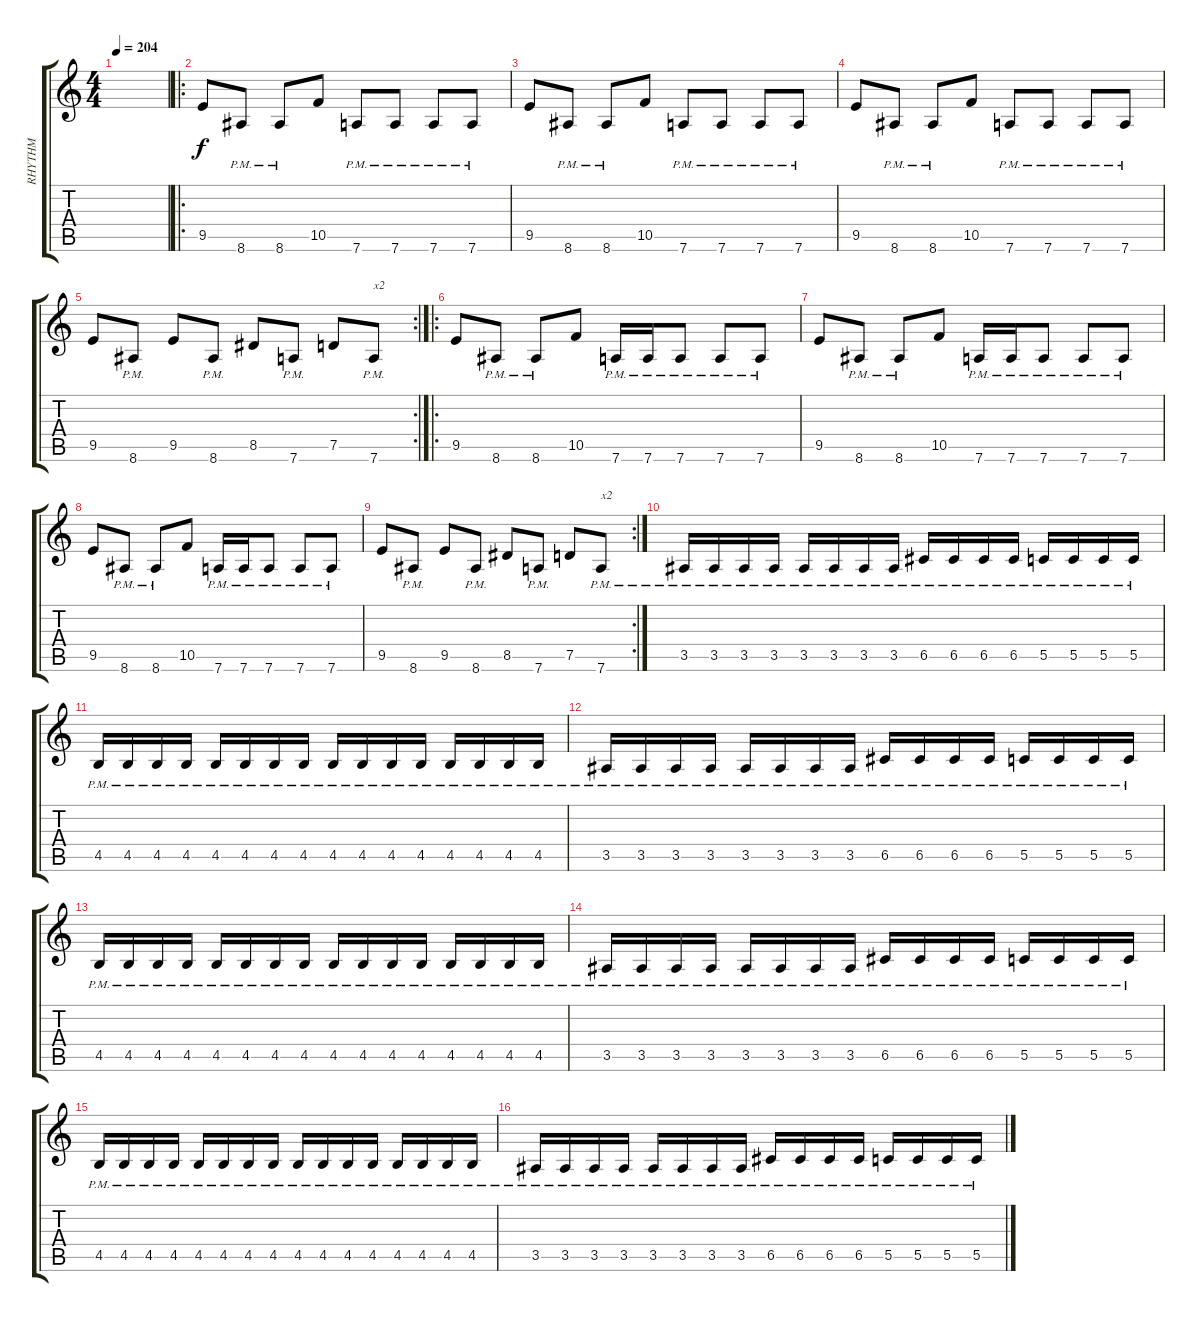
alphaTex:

\track ("RHYTHM" "RHYTHM") {instrument distortionguitar}
\staff {score tabs}
\tuning (D4 A3 F3 C3 G2 D2) {hide}
\ts (4 4)
\tempo 204
\clef g2
\ks c
|
\ro
9.5.8 8.6{pm}.8 8.6{pm}.8 10.5.8 7.6{pm}.8 7.6{pm}.8 7.6{pm}.8 7.6{pm}.8 |
9.5.8 8.6{pm}.8 8.6{pm}.8 10.5.8 7.6{pm}.8 7.6{pm}.8 7.6{pm}.8 7.6{pm}.8 |
9.5.8 8.6{pm}.8 8.6{pm}.8 10.5.8 7.6{pm}.8 7.6{pm}.8 7.6{pm}.8 7.6{pm}.8 |
\rc 2
9.5.8 8.6{pm}.8 9.5.8 8.6{pm}.8 8.5.8 7.6{pm}.8 7.5.8 7.6{pm}.8{txt "x2"} |
\ro
9.5.8 8.6{pm}.8 8.6{pm}.8 10.5.8 7.6{pm}.16 7.6{pm}.16 7.6{pm}.8 7.6{pm}.8 7.6{pm}.8 |
9.5.8 8.6{pm}.8 8.6{pm}.8 10.5.8 7.6{pm}.16 7.6{pm}.16 7.6{pm}.8 7.6{pm}.8 7.6{pm}.8 |
9.5.8 8.6{pm}.8 8.6{pm}.8 10.5.8 7.6{pm}.16 7.6{pm}.16 7.6{pm}.8 7.6{pm}.8 7.6{pm}.8 |
\rc 2
9.5.8 8.6{pm}.8 9.5.8 8.6{pm}.8 8.5.8 7.6{pm}.8 7.5.8 7.6{pm}.8{txt "x2"} |
3.5{pm}.16 3.5{pm}.16 3.5{pm}.16 3.5{pm}.16 3.5{pm}.16 3.5{pm}.16 3.5{pm}.16 3.5{pm}.16 6.5{pm}.16 6.5{pm}.16 6.5{pm}.16 6.5{pm}.16 5.5{pm}.16 5.5{pm}.16 5.5{pm}.16 5.5{pm}.16 |
4.5{pm}.16 4.5{pm}.16 4.5{pm}.16 4.5{pm}.16 4.5{pm}.16 4.5{pm}.16 4.5{pm}.16 4.5{pm}.16 4.5{pm}.16 4.5{pm}.16 4.5{pm}.16 4.5{pm}.16 4.5{pm}.16 4.5{pm}.16 4.5{pm}.16 4.5{pm}.16 |
3.5{pm}.16 3.5{pm}.16 3.5{pm}.16 3.5{pm}.16 3.5{pm}.16 3.5{pm}.16 3.5{pm}.16 3.5{pm}.16 6.5{pm}.16 6.5{pm}.16 6.5{pm}.16 6.5{pm}.16 5.5{pm}.16 5.5{pm}.16 5.5{pm}.16 5.5{pm}.16 |
4.5{pm}.16 4.5{pm}.16 4.5{pm}.16 4.5{pm}.16 4.5{pm}.16 4.5{pm}.16 4.5{pm}.16 4.5{pm}.16 4.5{pm}.16 4.5{pm}.16 4.5{pm}.16 4.5{pm}.16 4.5{pm}.16 4.5{pm}.16 4.5{pm}.16 4.5{pm}.16 |
3.5{pm}.16 3.5{pm}.16 3.5{pm}.16 3.5{pm}.16 3.5{pm}.16 3.5{pm}.16 3.5{pm}.16 3.5{pm}.16 6.5{pm}.16 6.5{pm}.16 6.5{pm}.16 6.5{pm}.16 5.5{pm}.16 5.5{pm}.16 5.5{pm}.16 5.5{pm}.16 |
4.5{pm}.16 4.5{pm}.16 4.5{pm}.16 4.5{pm}.16 4.5{pm}.16 4.5{pm}.16 4.5{pm}.16 4.5{pm}.16 4.5{pm}.16 4.5{pm}.16 4.5{pm}.16 4.5{pm}.16 4.5{pm}.16 4.5{pm}.16 4.5{pm}.16 4.5{pm}.16 |
3.5{pm}.16 3.5{pm}.16 3.5{pm}.16 3.5{pm}.16 3.5{pm}.16 3.5{pm}.16 3.5{pm}.16 3.5{pm}.16 6.5{pm}.16 6.5{pm}.16 6.5{pm}.16 6.5{pm}.16 5.5{pm}.16 5.5{pm}.16 5.5{pm}.16 5.5{pm}.16
